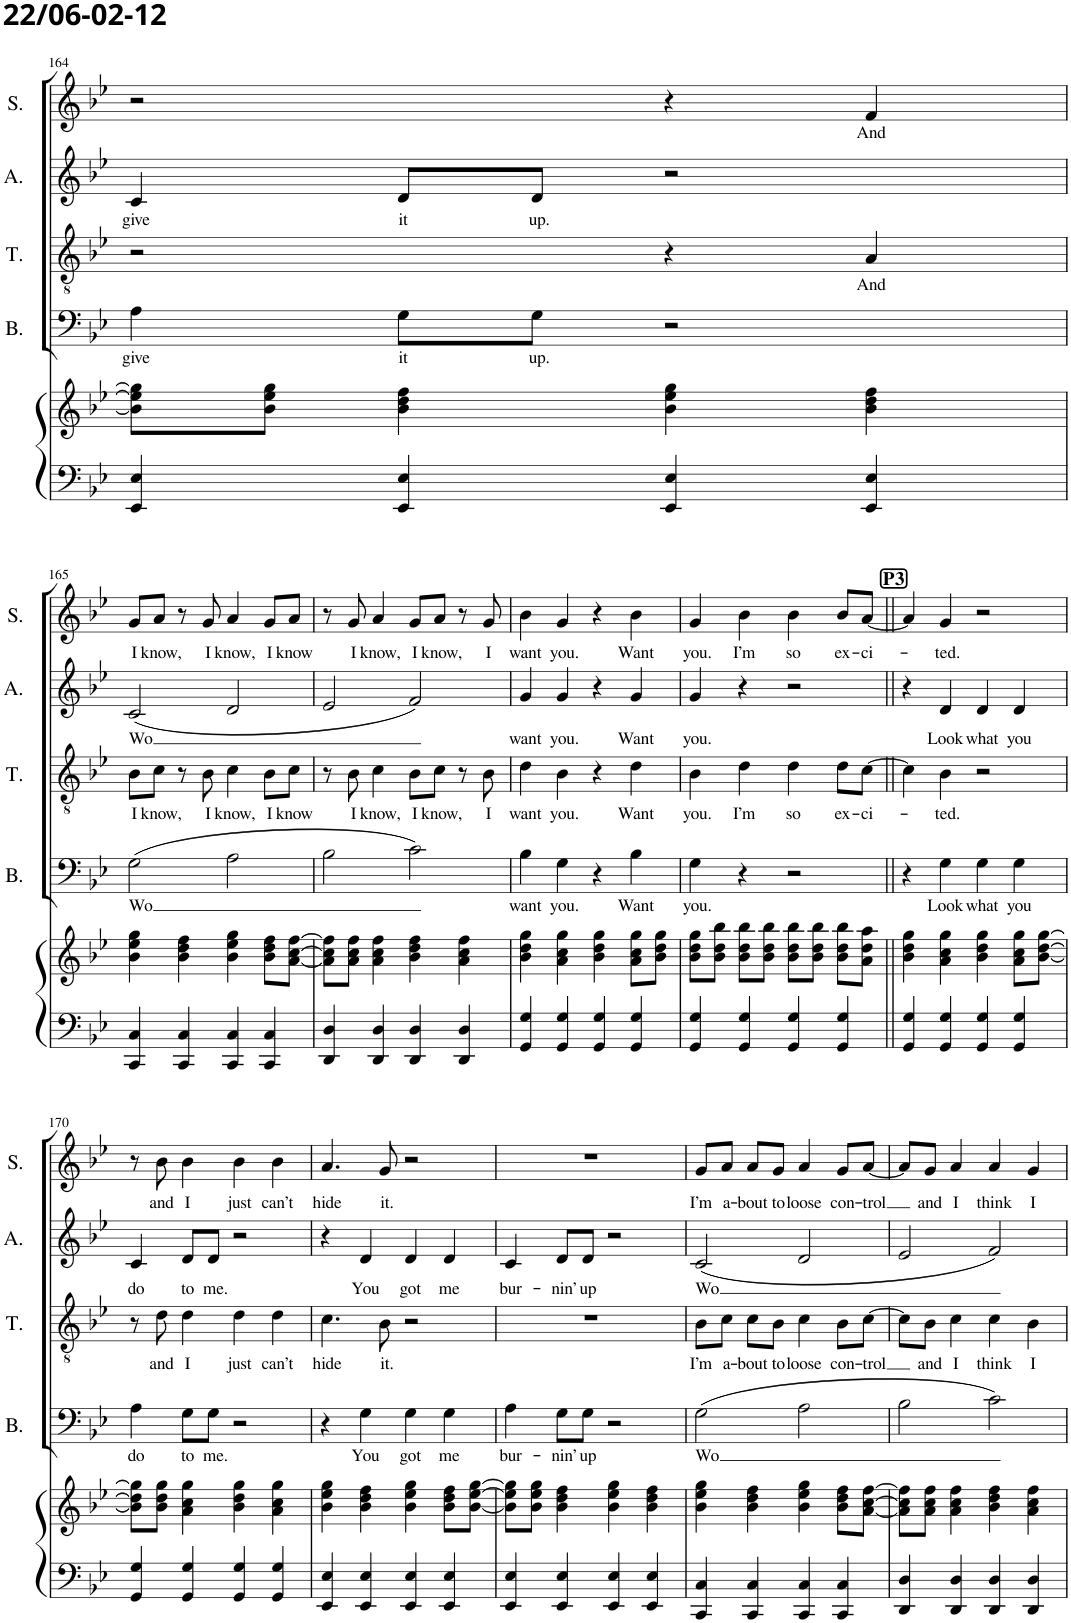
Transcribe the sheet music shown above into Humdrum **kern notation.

**kern	**kern	**kern	**text	**kern	**text	**kern	**text	**kern	**text
*part5	*part5	*part4	*part4	*part3	*part3	*part2	*part2	*part1	*part1
*staff6	*staff5	*staff4	*staff4	*staff3	*staff3	*staff2	*staff2	*staff1	*staff1
*I"Piano	*	*I"Bas	*	*I"Tenor	*	*I"Alt	*	*I"Sopraan	*
*I'Pno	*	*I'B.	*	*I'T.	*	*I'A.	*	*I'S.	*
!!LO:PB:g=z
*clefF4	*clefG2	*clefF4	*	*clefGv2	*	*clefG2	*	*clefG2	*
*	*	*	*	*	*	*Trd1c2	*	*Trd1c2	*
*k[b-e-]	*k[b-e-]	*k[b-e-]	*	*k[b-e-]	*	*k[b-e-]	*	*k[b-e-]	*
*M4/4	*M4/4	*M4/4	*	*M4/4	*	*M4/4	*	*M4/4	*
=164	=164	=164	=164	=164	=164	=164	=164	=164	=164
!	!	!	!LO:LY:b	!	!	!	!LO:LY:b	!	!
4EE-/ 4E-/	8b-\] 8ee-\] 8gg\]L	4A\	give	2r	.	4c/	give	2r	.
.	8b-\ 8ee-\ 8gg\J	.	.	.	.	.	.	.	.
!	!	!	!LO:LY:b	!	!	!	!LO:LY:b	!	!
4EE-/ 4E-/	4b-\ 4dd\ 4ff\	8G\L	it	.	.	8d/L	it	.	.
!	!	!	!LO:LY:b	!	!	!	!LO:LY:b	!	!
.	.	8G\J	up.	.	.	8d/J	up.	.	.
4EE-/ 4E-/	4b-\ 4ee-\ 4gg\	2r	.	4r	.	2r	.	4r	.
!	!	!	!	!	!LO:LY:b	!	!	!	!LO:LY:b
4EE-/ 4E-/	4b-\ 4dd\ 4ff\	.	.	4A/	And	.	.	4f/	And
!!LO:LB:g=z
=165	=165	=165	=165	=165	=165	=165	=165	=165	=165
!	!	!	!LO:LY:b	!	!LO:LY:b	!	!LO:LY:b	!	!LO:LY:b
4CC/ 4C/	4b-\ 4ee-\ 4gg\	(2G\	Wo	8B-\L	I	(2c/	Wo	8g/L	I
!	!	!	!	!	!LO:LY:b	!	!	!	!LO:LY:b
.	.	.	.	8c\J	know,	.	.	8a/J	know,
4CC/ 4C/	4b-\ 4dd\ 4ff\	.	.	8r	.	.	.	8r	.
!	!	!	!	!	!LO:LY:b	!	!	!	!LO:LY:b
.	.	.	.	8B-\	I	.	.	8g/	I
!	!	!	!	!	!LO:LY:b	!	!	!	!LO:LY:b
4CC/ 4C/	4b-\ 4ee-\ 4gg\	2A\	.	4c\	know,	2d/	.	4a/	know,
!	!	!	!	!	!LO:LY:b	!	!	!	!LO:LY:b
4CC/ 4C/	8b-\ 8dd\ 8ff\L	.	.	8B-\L	I	.	.	8g/L	I
!	!	!	!	!	!LO:LY:b	!	!	!	!LO:LY:b
.	[8a\ [8cc\ [8ff\J	.	.	8c\J	know	.	.	8a/J	know
=166	=166	=166	=166	=166	=166	=166	=166	=166	=166
4DD/ 4D/	8a\] 8cc\] 8ff\]L	2B-\	.	8r	.	2e-/	.	8r	.
!	!	!	!	!	!LO:LY:b	!	!	!	!LO:LY:b
.	8a\ 8cc\ 8ff\J	.	.	8B-\	I	.	.	8g/	I
!	!	!	!	!	!LO:LY:b	!	!	!	!LO:LY:b
4DD/ 4D/	4a\ 4cc\ 4ff\	.	.	4c\	know,	.	.	4a/	know,
!	!	!	!	!	!LO:LY:b	!	!	!	!LO:LY:b
4DD/ 4D/	4b-\ 4dd\ 4ff\	2c\)	.	8B-\L	I	2f/)	.	8g/L	I
!	!	!	!	!	!LO:LY:b	!	!	!	!LO:LY:b
.	.	.	.	8c\J	know,	.	.	8a/J	know,
4DD/ 4D/	4a\ 4cc\ 4ff\	.	.	8r	.	.	.	8r	.
!	!	!	!	!	!LO:LY:b	!	!	!	!LO:LY:b
.	.	.	.	8B-\	I	.	.	8g/	I
=167	=167	=167	=167	=167	=167	=167	=167	=167	=167
!	!	!	!LO:LY:b	!	!LO:LY:b	!	!LO:LY:b	!	!LO:LY:b
4GG/ 4G/	4b-\ 4dd\ 4gg\	4B-\	want	4d\	want	4g/	want	4b-\	want
!	!	!	!LO:LY:b	!	!LO:LY:b	!	!LO:LY:b	!	!LO:LY:b
4GG/ 4G/	4a\ 4cc\ 4gg\	4G\	you.	4B-\	you.	4g/	you.	4g/	you.
4GG/ 4G/	4b-\ 4dd\ 4gg\	4r	.	4r	.	4r	.	4r	.
!	!	!	!LO:LY:b	!	!LO:LY:b	!	!LO:LY:b	!	!LO:LY:b
4GG/ 4G/	8a\ 8cc\ 8gg\L	4B-\	Want	4d\	Want	4g/	Want	4b-\	Want
.	8b-\ 8dd\ 8gg\J	.	.	.	.	.	.	.	.
=168	=168	=168	=168	=168	=168	=168	=168	=168	=168
!	!	!	!LO:LY:b	!	!LO:LY:b	!	!LO:LY:b	!	!LO:LY:b
4GG/ 4G/	8b-\ 8dd\ 8gg\L	4G\	you.	4B-\	you.	4g/	you.	4g/	you.
.	8b-\ 8dd\ 8bb-\J	.	.	.	.	.	.	.	.
!	!	!	!	!	!LO:LY:b	!	!	!	!LO:LY:b
4GG/ 4G/	8b-\ 8dd\ 8bb-\L	4r	.	4d\	I’m	4r	.	4b-\	I’m
.	8b-\ 8dd\ 8bb-\J	.	.	.	.	.	.	.	.
!	!	!	!	!	!LO:LY:b	!	!	!	!LO:LY:b
4GG/ 4G/	8b-\ 8dd\ 8bb-\L	2r	.	4d\	so	2r	.	4b-\	so
.	8b-\ 8dd\ 8bb-\J	.	.	.	.	.	.	.	.
!	!	!	!	!	!LO:LY:b	!	!	!	!LO:LY:b
4GG/ 4G/	8b-\ 8dd\ 8bb-\L	.	.	8d\L	ex-	.	.	8b-/L	ex-
!	!	!	!	!	!LO:LY:b	!	!	!	!LO:LY:b
.	8a\ 8dd\ 8aa\J	.	.	[8c\J	-ci-	.	.	[8a/J	-ci-
!!LO:REH:place=s1:a:B:cj:fs=11:t=P3
=169||	=169||	=169||	=169||	=169||	=169||	=169||	=169||	=169||	=169||
4GG/ 4G/	4b-\ 4dd\ 4gg\	4r	.	4c\]	.	4r	.	4a/]	.
!	!	!	!LO:LY:b	!	!LO:LY:b	!	!LO:LY:b	!	!LO:LY:b
4GG/ 4G/	4a\ 4cc\ 4gg\	4G\	Look	4B-\	-ted.	4d/	Look	4g/	-ted.
!	!	!	!LO:LY:b	!	!	!	!LO:LY:b	!	!
4GG/ 4G/	4b-\ 4dd\ 4gg\	4G\	what	2r	.	4d/	what	2r	.
!	!	!	!LO:LY:b	!	!	!	!LO:LY:b	!	!
4GG/ 4G/	8a\ 8cc\ 8gg\L	4G\	you	.	.	4d/	you	.	.
.	[8b-\ [8dd\ [8gg\J	.	.	.	.	.	.	.	.
!!LO:LB:g=z
=170	=170	=170	=170	=170	=170	=170	=170	=170	=170
!	!	!	!LO:LY:b	!	!	!	!LO:LY:b	!	!
4GG/ 4G/	8b-\] 8dd\] 8gg\]L	4A\	do	8r	.	4c/	do	8r	.
!	!	!	!	!	!LO:LY:b	!	!	!	!LO:LY:b
.	8b-\ 8dd\ 8gg\J	.	.	8d\	and	.	.	8b-\	and
!	!	!	!LO:LY:b	!	!LO:LY:b	!	!LO:LY:b	!	!LO:LY:b
4GG/ 4G/	4a\ 4cc\ 4gg\	8G\L	to	4d\	I	8d/L	to	4b-\	I
!	!	!	!LO:LY:b	!	!	!	!LO:LY:b	!	!
.	.	8G\J	me.	.	.	8d/J	me.	.	.
!	!	!	!	!	!LO:LY:b	!	!	!	!LO:LY:b
4GG/ 4G/	4b-\ 4dd\ 4gg\	2r	.	4d\	just	2r	.	4b-\	just
!	!	!	!	!	!LO:LY:b	!	!	!	!LO:LY:b
4GG/ 4G/	4a\ 4cc\ 4gg\	.	.	4d\	can’t	.	.	4b-\	can’t
=171	=171	=171	=171	=171	=171	=171	=171	=171	=171
!	!	!	!	!	!LO:LY:b	!	!	!	!LO:LY:b
4EE-/ 4E-/	4b-\ 4ee-\ 4gg\	4r	.	4.c\	hide	4r	.	4.a/	hide
!	!	!	!LO:LY:b	!	!	!	!LO:LY:b	!	!
4EE-/ 4E-/	4b-\ 4dd\ 4ff\	4G\	You	.	.	4d/	You	.	.
!	!	!	!	!	!LO:LY:b	!	!	!	!LO:LY:b
.	.	.	.	8B-\	it.	.	.	8g/	it.
!	!	!	!LO:LY:b	!	!	!	!LO:LY:b	!	!
4EE-/ 4E-/	4b-\ 4ee-\ 4gg\	4G\	got	2r	.	4d/	got	2r	.
!	!	!	!LO:LY:b	!	!	!	!LO:LY:b	!	!
4EE-/ 4E-/	8b-\ 8dd\ 8ff\L	4G\	me	.	.	4d/	me	.	.
.	[8b-\ [8ee-\ [8gg\J	.	.	.	.	.	.	.	.
=172	=172	=172	=172	=172	=172	=172	=172	=172	=172
!	!	!	!LO:LY:b	!	!	!	!LO:LY:b	!	!
4EE-/ 4E-/	8b-\] 8ee-\] 8gg\]L	4A\	bur-	1r	.	4c/	bur-	1r	.
.	8b-\ 8ee-\ 8gg\J	.	.	.	.	.	.	.	.
!	!	!	!LO:LY:b	!	!	!	!LO:LY:b	!	!
4EE-/ 4E-/	4b-\ 4dd\ 4ff\	8G\L	-nin’	.	.	8d/L	-nin’	.	.
!	!	!	!LO:LY:b	!	!	!	!LO:LY:b	!	!
.	.	8G\J	up	.	.	8d/J	up	.	.
4EE-/ 4E-/	4b-\ 4ee-\ 4gg\	2r	.	.	.	2r	.	.	.
4EE-/ 4E-/	4b-\ 4dd\ 4ff\	.	.	.	.	.	.	.	.
=173	=173	=173	=173	=173	=173	=173	=173	=173	=173
!	!	!	!LO:LY:b	!	!LO:LY:b	!	!LO:LY:b	!	!LO:LY:b
4CC/ 4C/	4b-\ 4ee-\ 4gg\	(2G\	Wo	8B-\L	I’m	(2c/	Wo	8g/L	I’m
!	!	!	!	!	!LO:LY:b	!	!	!	!LO:LY:b
.	.	.	.	8c\J	a-	.	.	8a/J	a-
!	!	!	!	!	!LO:LY:b	!	!	!	!LO:LY:b
4CC/ 4C/	4b-\ 4dd\ 4ff\	.	.	8c\L	-bout	.	.	8a/L	-bout
!	!	!	!	!	!LO:LY:b	!	!	!	!LO:LY:b
.	.	.	.	8B-\J	to	.	.	8g/J	to
!	!	!	!	!	!LO:LY:b	!	!	!	!LO:LY:b
4CC/ 4C/	4b-\ 4ee-\ 4gg\	2A\	.	4c\	loose	2d/	.	4a/	loose
!	!	!	!	!	!LO:LY:b	!	!	!	!LO:LY:b
4CC/ 4C/	8b-\ 8dd\ 8ff\L	.	.	8B-\L	con-	.	.	8g/L	con-
!	!	!	!	!	!LO:LY:b	!	!	!	!LO:LY:b
.	[8a\ [8cc\ [8ff\J	.	.	[8c\J	-trol	.	.	[8a/J	-trol
=174	=174	=174	=174	=174	=174	=174	=174	=174	=174
4DD/ 4D/	8a\] 8cc\] 8ff\]L	2B-\	.	8c\L]	.	2e-/	.	8a/L]	.
!	!	!	!	!	!LO:LY:b	!	!	!	!LO:LY:b
.	8a\ 8cc\ 8ff\J	.	.	8B-\J	and	.	.	8g/J	and
!	!	!	!	!	!LO:LY:b	!	!	!	!LO:LY:b
4DD/ 4D/	4a\ 4cc\ 4ff\	.	.	4c\	I	.	.	4a/	I
!	!	!	!	!	!LO:LY:b	!	!	!	!LO:LY:b
4DD/ 4D/	4b-\ 4dd\ 4ff\	2c\)	.	4c\	think	2f/)	.	4a/	think
!	!	!	!	!	!LO:LY:b	!	!	!	!LO:LY:b
4DD/ 4D/	4a\ 4cc\ 4ff\	.	.	4B-\	I	.	.	4g/	I
=	=	=	=	=	=	=	=	=	=
*-	*-	*-	*-	*-	*-	*-	*-	*-	*-
